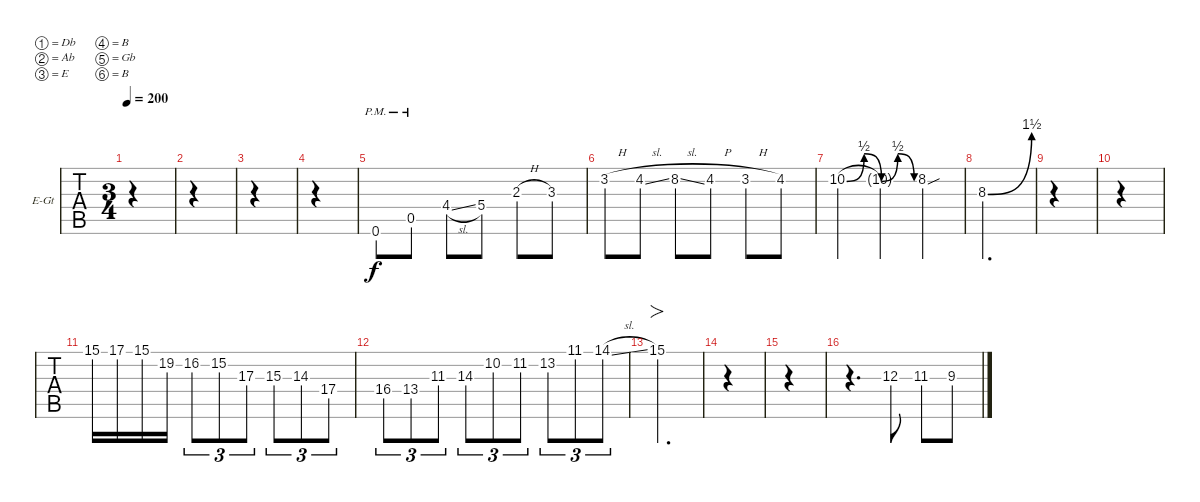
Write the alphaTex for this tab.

\bracketExtendMode groupsimilarinstruments
\firstSystemTrackNameOrientation horizontal
\otherSystemsTrackNameOrientation horizontal
\track ("Electric Guitar" "E-Gt") {instrument distortionguitar}
\staff {tabs}
\tuning (Db4 Ab3 E3 B2 Gb2 B1)
\ts (3 4)
\tempo 200
\clef g2
\scale
0.333333
\ks c
|
\scale
0.333333 |
\scale
0.333333 |
\scale
0.333333 |
\scale
0.333333 0.6{pm}.8 0.5{pm}.8 4.4{sl}.8 5.4.8 2.3{h}.8 3.3.8 |
\scale
0.333333 3.2{h}.8 4.2{sl}.8 8.2{sl}.8 4.2{h}.8 3.2{h}.8 4.2.8 |
\scale
0.333333 10.2{be (bendrelease 0 0 10.799999999999999 2 51.6 2 56.4 0)}.4 10.2{be (bendrelease 0 0 10.2 2 20.4 2 30 0) t}.4 8.2{sou}.4 |
8.3{be (bend 0 0 15 6)}.2{d} |
|
|
15.1.16 17.1.16 15.1.16 19.2.16 16.2.8{tu (3 2)} 15.2.8{tu (3 2)} 17.3.8{tu (3 2)} 15.3.8{tu (3 2)} 14.3.8{tu (3 2)} 17.4.8{tu (3 2)} |
16.4.8{tu (3 2)} 13.4.8{tu (3 2)} 11.3.8{tu (3 2)} 14.3.8{tu (3 2)} 10.2.8{tu (3 2)} 11.2.8{tu (3 2)} 13.2.8{tu (3 2)} 11.1.8{tu (3 2)} 14.1{sl}.8{tu (3 2)} |
15.1.2{fo d} |
|
|
r.4{d} 12.3.8 11.3.8 9.3.8
